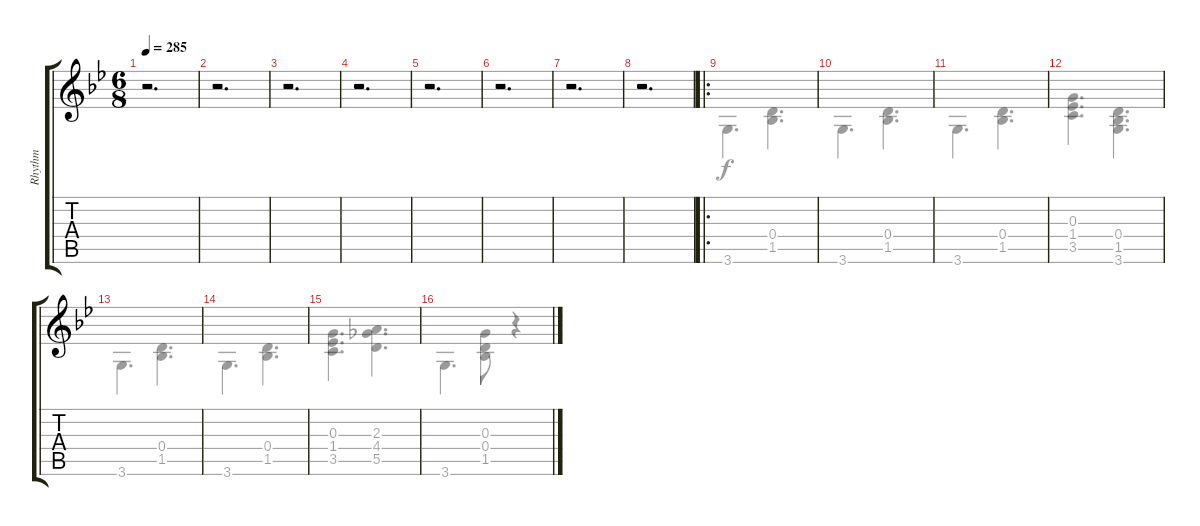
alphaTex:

\track ("Rhythm" "Rhythm") {instrument acousticguitarnylon}
\staff {score tabs}
\tuning (E4 B3 G3 D3 A2 E2) {hide}
\voice
\ts (6 8)
\tempo 285
\clef g2
\ks gminor
r.2{d dy f instrument acousticguitarnylon} |
r.2{d} |
r.2{d} |
r.2{d} |
r.2{d} |
r.2{d} |
r.2{d} |
r.2{d} |
\ro
|
|
|
|
|
|
|
\voice
\clef g2
\ottava regular
\simile none
\ks gminor
|
|
|
|
|
|
|
|
3.6.4{d} (0.4 1.5).4{d} |
3.6.4{d} (0.4 1.5).4{d} |
3.6.4{d} (0.4 1.5).4{d} |
(0.3 1.4 3.5).4{d} (0.4 1.5 3.6).4{d} |
3.6.4{d} (0.4 1.5).4{d} |
3.6.4{d} (0.4 1.5).4{d} |
(0.3 1.4 3.5).4{d} (2.3 4.4 5.5).4{d} |
3.6.4{d} (0.3 0.4 1.5).8 r.4
